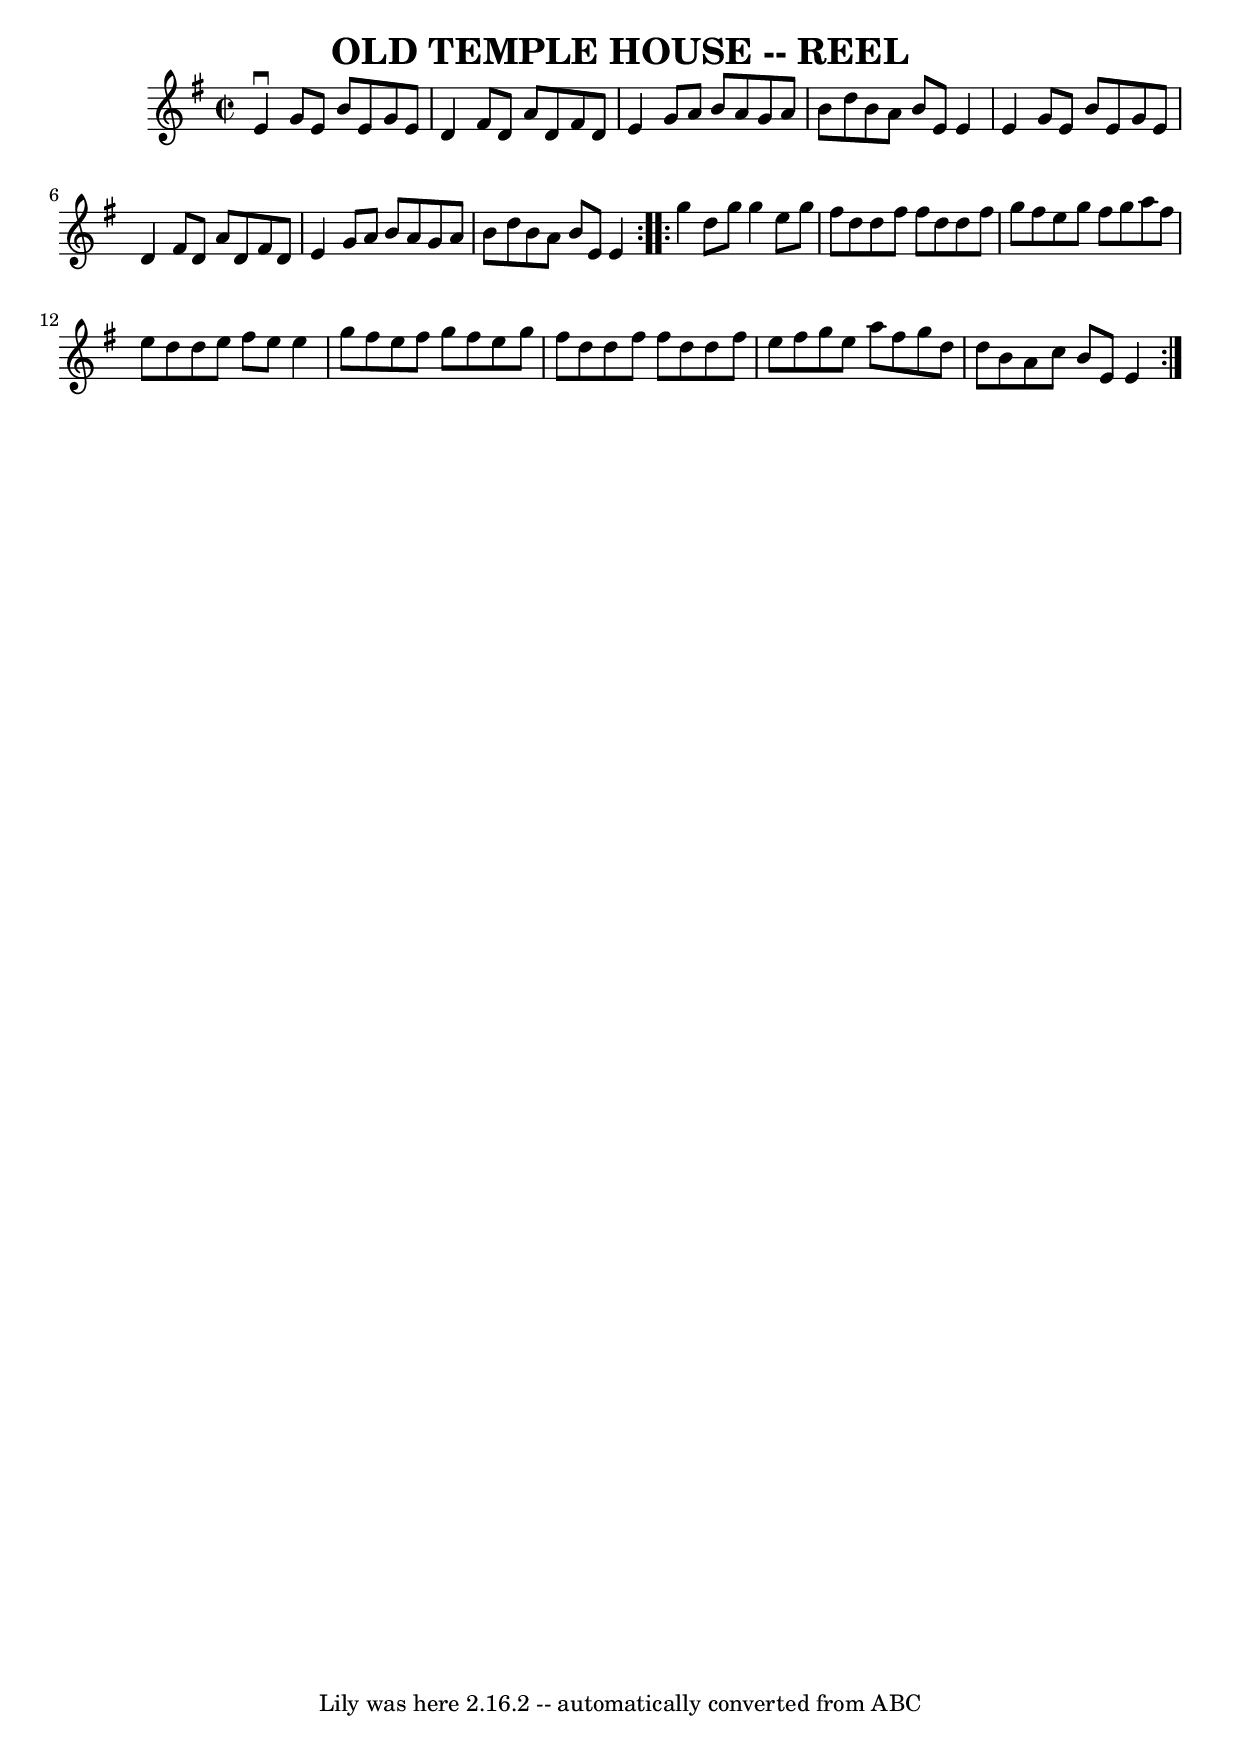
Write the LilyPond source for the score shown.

\version "2.7.40"
\include "Mammoth.ily"
\header {
	%% book = "Ryan's Mammoth Collection of Fiddle Tunes"
	crossRefNumber = "1"
	footnotes = ""
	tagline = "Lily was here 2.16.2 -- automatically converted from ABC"
	title = "OLD TEMPLE HOUSE -- REEL"
}
voicedefault =  {


\repeat volta 2 {
\override Staff.TimeSignature #'style = #'C
 \time 2/2 \key e \minor e'4^\downbow g'8 e'8 b'8 e'8 g'8    
e'8    |
 d'4 fis'8 d'8 a'8 d'8 fis'8 d'8    |
 
 e'4 g'8 a'8 b'8 a'8 g'8 a'8    |
 b'8 d''8    
b'8 a'8 b'8 e'8 e'4        |
 e'4 g'8 e'8 b'8    
e'8 g'8 e'8    |
 d'4 fis'8 d'8 a'8 d'8 fis'8    
d'8    |
 e'4 g'8 a'8 b'8 a'8 g'8 a'8    |
   
b'8 d''8 b'8 a'8 b'8 e'8 e'4    }     \repeat volta 2 {   
g''4 d''8 g''8 g''4 e''8 g''8    |
 fis''8 d''8    
d''8 fis''8 fis''8 d''8 d''8 fis''8    |
 g''8 fis''8 
 e''8 g''8 fis''8 g''8 a''8 fis''8    |
 e''8 d''8  
 d''8 e''8 fis''8 e''8 e''4        |
 g''8 fis''8    
e''8 fis''8 g''8 fis''8 e''8 g''8    |
 fis''8 d''8   
 d''8 fis''8 fis''8 d''8 d''8 fis''8    |
 e''8    
fis''8 g''8 e''8 a''8 fis''8 g''8 d''8    |
 d''8    
b'8 a'8 c''8 b'8 e'8 e'4    }   
}

\score{
    <<

	\context Staff="default"
	{
	    \voicedefault 
	}

    >>
	\layout {
	}
	\midi {}
}
